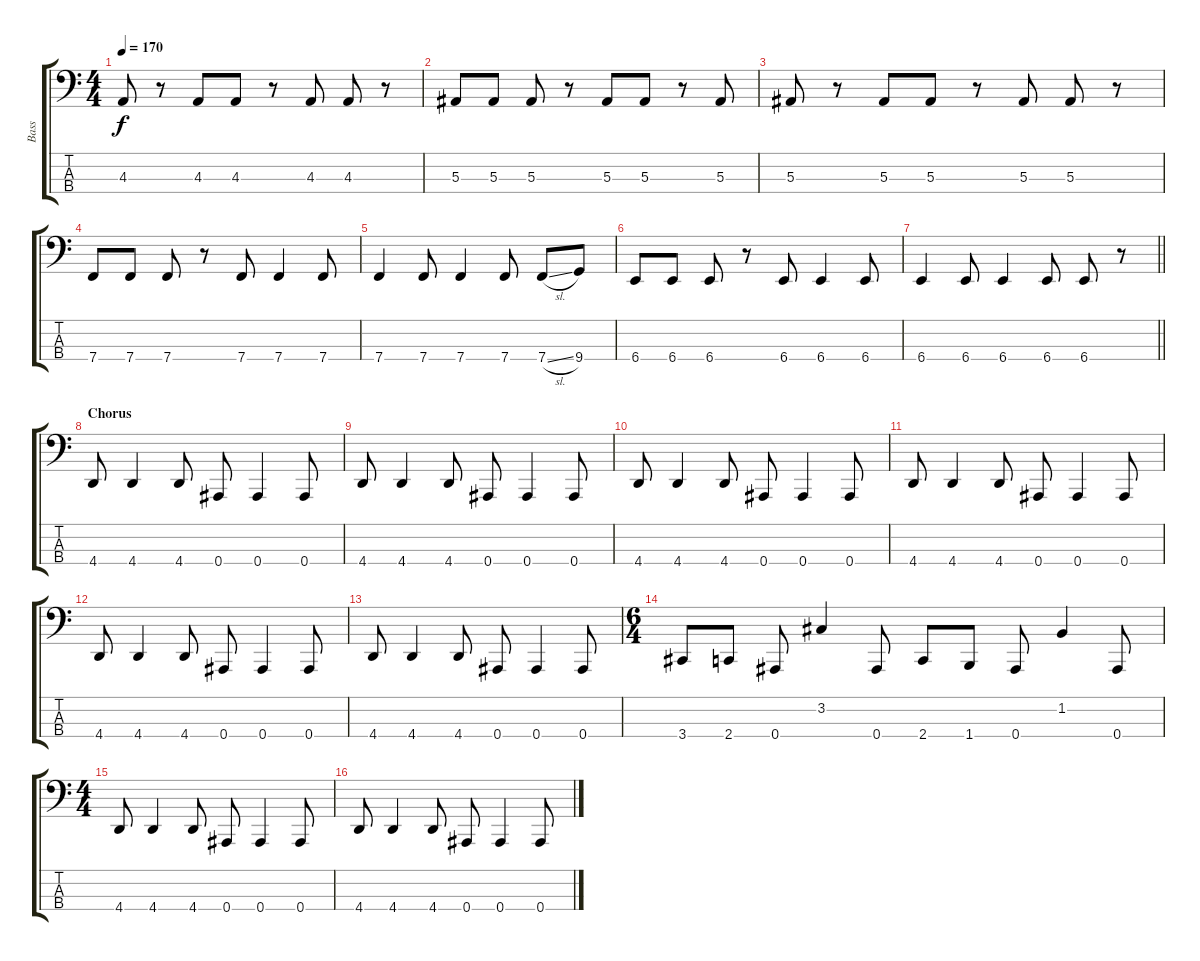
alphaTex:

\track ("Bass" "Bass") {instrument electricbasspick}
\staff {score tabs}
\tuning (Eb2 Bb1 F1 Bb0) {hide}
\ts (4 4)
\tempo 170
\clef f4
\ks c
4.3.8{dy f} r.8 4.3.8 4.3.8 r.8 4.3.8 4.3.8 r.8 |
5.3.8 5.3.8 5.3.8 r.8 5.3.8 5.3.8 r.8 5.3.8 |
5.3.8 r.8 5.3.8 5.3.8 r.8 5.3.8 5.3.8 r.8 |
7.4.8 7.4.8 7.4.8 r.8 7.4.8 7.4.4 7.4.8 |
7.4.4 7.4.8 7.4.4 7.4.8 7.4{sl}.8 9.4.8 |
6.4.8 6.4.8 6.4.8 r.8 6.4.8 6.4.4 6.4.8 |
\barLineRight lightlight
6.4.4 6.4.8 6.4.4 6.4.8 6.4.8 r.8 |
\section ("" "Chorus")
4.4.8 4.4.4 4.4.8 0.4.8 0.4.4 0.4.8 |
4.4.8 4.4.4 4.4.8 0.4.8 0.4.4 0.4.8 |
4.4.8 4.4.4 4.4.8 0.4.8 0.4.4 0.4.8 |
4.4.8 4.4.4 4.4.8 0.4.8 0.4.4 0.4.8 |
4.4.8 4.4.4 4.4.8 0.4.8 0.4.4 0.4.8 |
4.4.8 4.4.4 4.4.8 0.4.8 0.4.4 0.4.8 |
\ts (6 4)
3.4.8 2.4.8 0.4.8 3.2.4 0.4.8 2.4.8 1.4.8 0.4.8 1.2.4 0.4.8 |
\ts (4 4)
4.4.8 4.4.4 4.4.8 0.4.8 0.4.4 0.4.8 |
4.4.8 4.4.4 4.4.8 0.4.8 0.4.4 0.4.8
